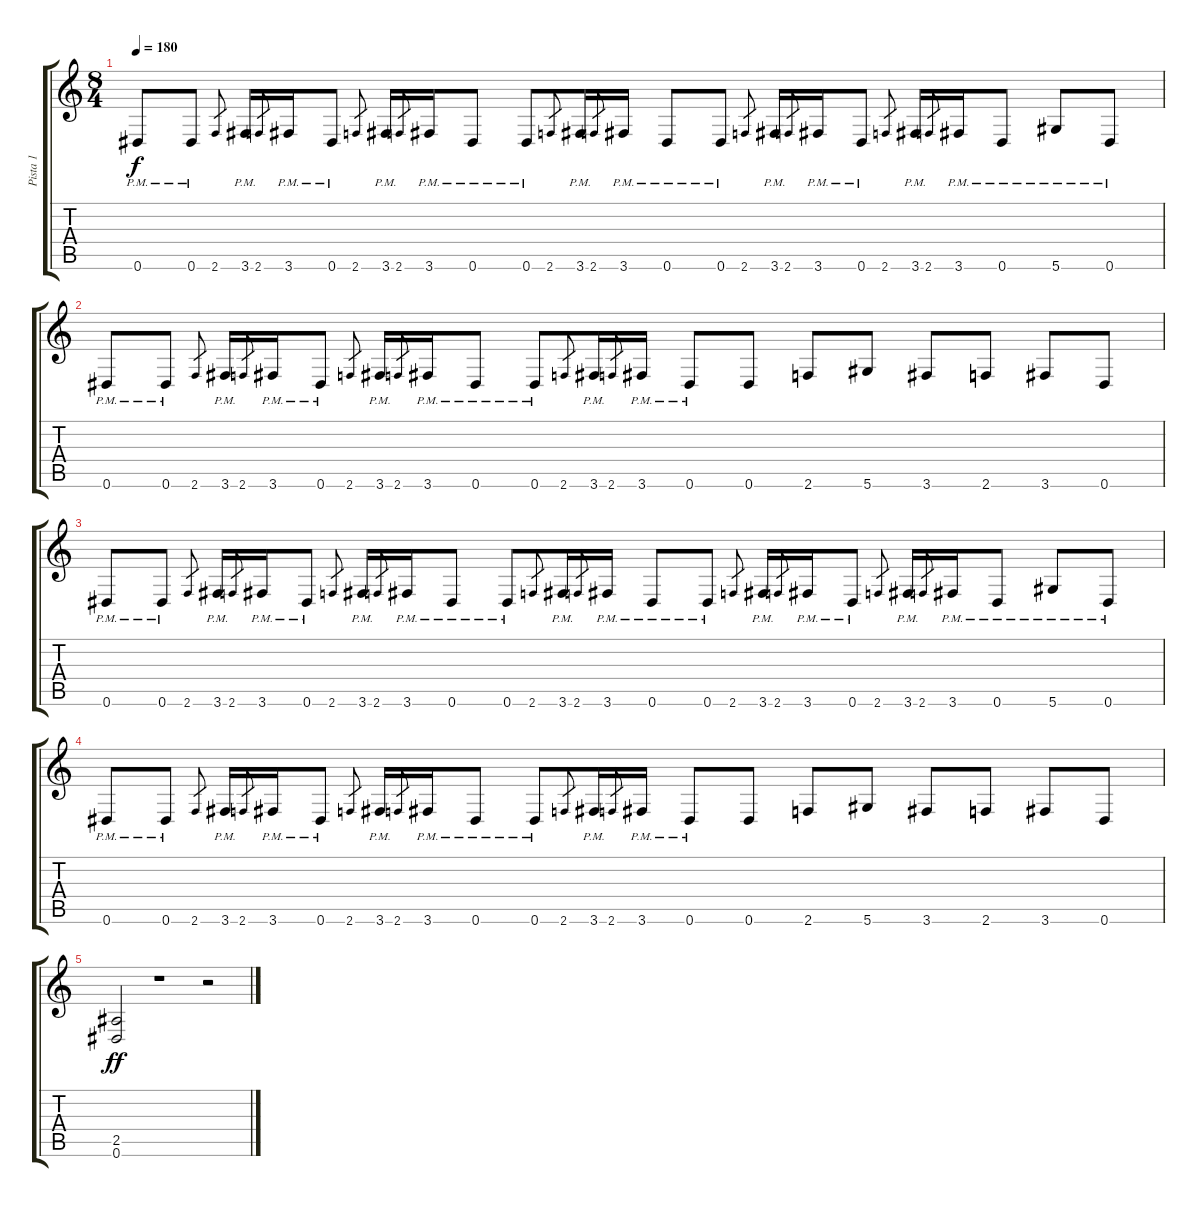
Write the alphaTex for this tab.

\track ("Pista 1" "Pista 1") {instrument distortionguitar}
\staff {score tabs}
\tuning (Eb4 Bb3 Gb3 Db3 Ab2 Eb2) {hide}
\ts (8 4)
\tempo 180
\clef g2
\ks c
0.6{pm}.8{dy f} 0.6{pm}.8 2.6.8{gr} 3.6{pm}.16 2.6.8{gr} 3.6{pm}.16 0.6{pm}.8 2.6.8{gr} 3.6{pm}.16 2.6.8{gr} 3.6{pm}.16 0.6{pm}.8 0.6{pm}.8 2.6.8{gr} 3.6{pm}.16 2.6.8{gr} 3.6{pm}.16 0.6{pm}.8 0.6{pm}.8 2.6.8{gr} 3.6{pm}.16 2.6.8{gr} 3.6{pm}.16 0.6{pm}.8 2.6.8{gr} 3.6{pm}.16 2.6.8{gr} 3.6{pm}.16 0.6{pm}.8 5.6{pm}.8 0.6{pm}.8 |
0.6{pm}.8 0.6{pm}.8 2.6.8{gr} 3.6{pm}.16 2.6.8{gr} 3.6{pm}.16 0.6{pm}.8 2.6.8{gr} 3.6{pm}.16 2.6.8{gr} 3.6{pm}.16 0.6{pm}.8 0.6{pm}.8 2.6.8{gr} 3.6{pm}.16 2.6.8{gr} 3.6{pm}.16 0.6{pm}.8 0.6.8 2.6.8 5.6.8 3.6.8 2.6.8 3.6.8 0.6.8 |
0.6{pm}.8 0.6{pm}.8 2.6.8{gr} 3.6{pm}.16 2.6.8{gr} 3.6{pm}.16 0.6{pm}.8 2.6.8{gr} 3.6{pm}.16 2.6.8{gr} 3.6{pm}.16 0.6{pm}.8 0.6{pm}.8 2.6.8{gr} 3.6{pm}.16 2.6.8{gr} 3.6{pm}.16 0.6{pm}.8 0.6{pm}.8 2.6.8{gr} 3.6{pm}.16 2.6.8{gr} 3.6{pm}.16 0.6{pm}.8 2.6.8{gr} 3.6{pm}.16 2.6.8{gr} 3.6{pm}.16 0.6{pm}.8 5.6{pm}.8 0.6{pm}.8 |
0.6{pm}.8 0.6{pm}.8 2.6.8{gr} 3.6{pm}.16 2.6.8{gr} 3.6{pm}.16 0.6{pm}.8 2.6.8{gr} 3.6{pm}.16 2.6.8{gr} 3.6{pm}.16 0.6{pm}.8 0.6{pm}.8 2.6.8{gr} 3.6{pm}.16 2.6.8{gr} 3.6{pm}.16 0.6{pm}.8 0.6.8 2.6.8 5.6.8 3.6.8 2.6.8 3.6.8 0.6.8 |
(2.5 0.6).2{dy ff} r.1 r.2
